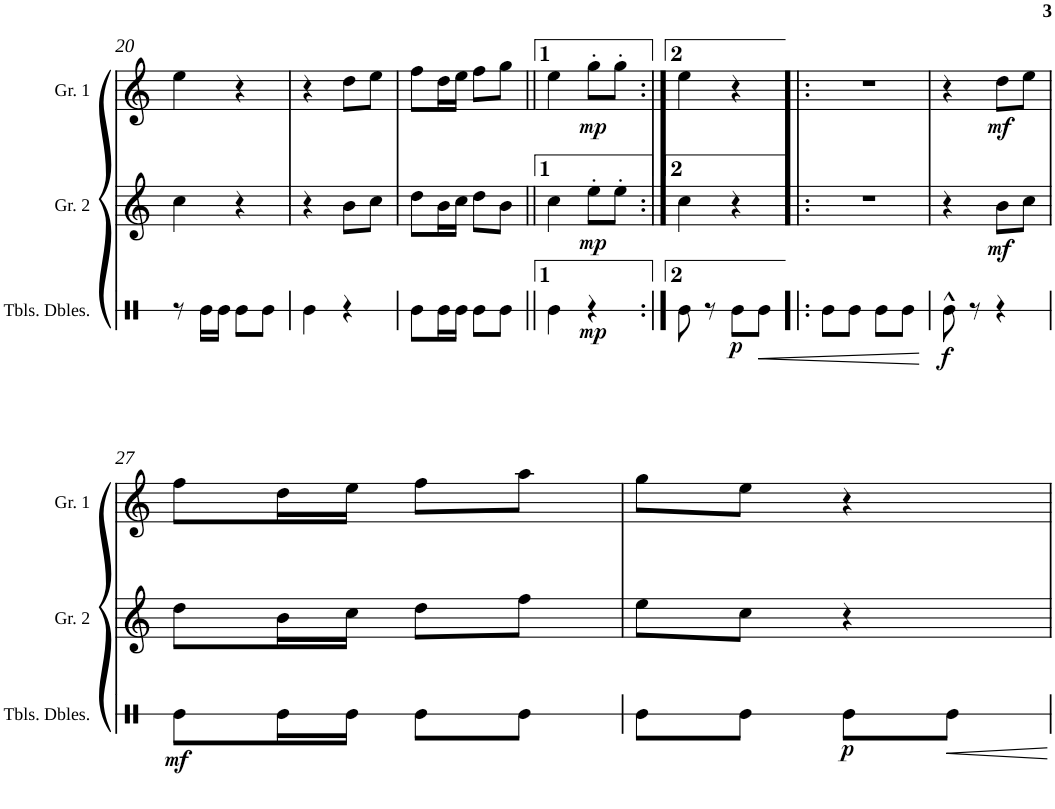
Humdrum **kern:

**kern	**dynam	**kern	**dynam	**kern	**dynam
*part3	*part3	*part2	*part2	*part1	*part1
*staff3	*staff3	*staff2	*staff2	*staff1	*staff1
*I"Timbals dels Diables	*	*I"Gralla 2	*	*I"Gralla 1	*
*I'Tbls. Dbles.	*	*I'Gr. 2	*	*I'Gr. 1	*
!!LO:PB:g=z
*clefX	*	*clefG2	*	*clefG2	*
*k[]	*	*k[]	*	*k[]	*
*M2/4	*	*M2/4	*	*M2/4	*
=20	=20	=20	=20	=20	=20
8r	.	4cc\	.	4ee\	.
16Re\LL	.	.	.	.	.
16Re\JJ	.	.	.	.	.
8Re\L	.	4r	.	4r	.
8Re\J	.	.	.	.	.
=21	=21	=21	=21	=21	=21
4Re\	.	4r	.	4r	.
4r	.	8b\L	.	8dd\L	.
.	.	8cc\J	.	8ee\J	.
=22	=22	=22	=22	=22	=22
8Re\L	.	8dd\L	.	8ff\L	.
16Re\L	.	16b\L	.	16dd\L	.
16Re\JJ	.	16cc\JJ	.	16ee\JJ	.
8Re\L	.	8dd\L	.	8ff\L	.
8Re\J	.	8b\J	.	8gg\J	.
=23||	=23||	=23||	=23||	=23||	=23||
4Re\	.	4cc\	.	4ee\	.
!	!LO:DY:b	!	!LO:DY:b	!	!LO:DY:b
4r	mp	8ee'\L	mp	8gg'\L	mp
.	.	8ee'\J	.	8gg'\J	.
=24:|!	=24:|!	=24:|!	=24:|!	=24:|!	=24:|!
8Re\	.	4cc\	.	4ee\	.
8r	.	.	.	.	.
!	!LO:DY:b	!	!	!	!
8Re\L	p	4r	.	4r	.
!	!LO:HP:b	!	!	!	!
8Re\J	<	.	.	.	.
=25!|:	=25!|:	=25!|:	=25!|:	=25!|:	=25!|:
8Re\L	.	2r	.	2r	.
8Re\J	.	.	.	.	.
8Re\L	.	.	.	.	.
8Re\J	.	.	.	.	.
.	[	.	.	.	.
=26	=26	=26	=26	=26	=26
!	!LO:DY:b	!	!	!	!
8Re^^\	f	4r	.	4r	.
8r	.	.	.	.	.
!	!	!	!LO:DY:b	!	!LO:DY:b
4r	.	8b\L	mf	8dd\L	mf
.	.	8cc\J	.	8ee\J	.
!!LO:LB:g=z
=27	=27	=27	=27	=27	=27
!	!LO:DY:b	!	!	!	!
8Re\L	mf	8dd\L	.	8ff\L	.
16Re\L	.	16b\L	.	16dd\L	.
16Re\JJ	.	16cc\JJ	.	16ee\JJ	.
8Re\L	.	8dd\L	.	8ff\L	.
8Re\J	.	8ff\J	.	8aa\J	.
=28	=28	=28	=28	=28	=28
8Re\L	.	8ee\L	.	8gg\L	.
8Re\J	.	8cc\J	.	8ee\J	.
!	!LO:DY:b	!	!	!	!
8Re\L	p	4r	.	4r	.
8Re\J	.	.	.	.	.
=	=	=	=	=	=
*-	*-	*-	*-	*-	*-
